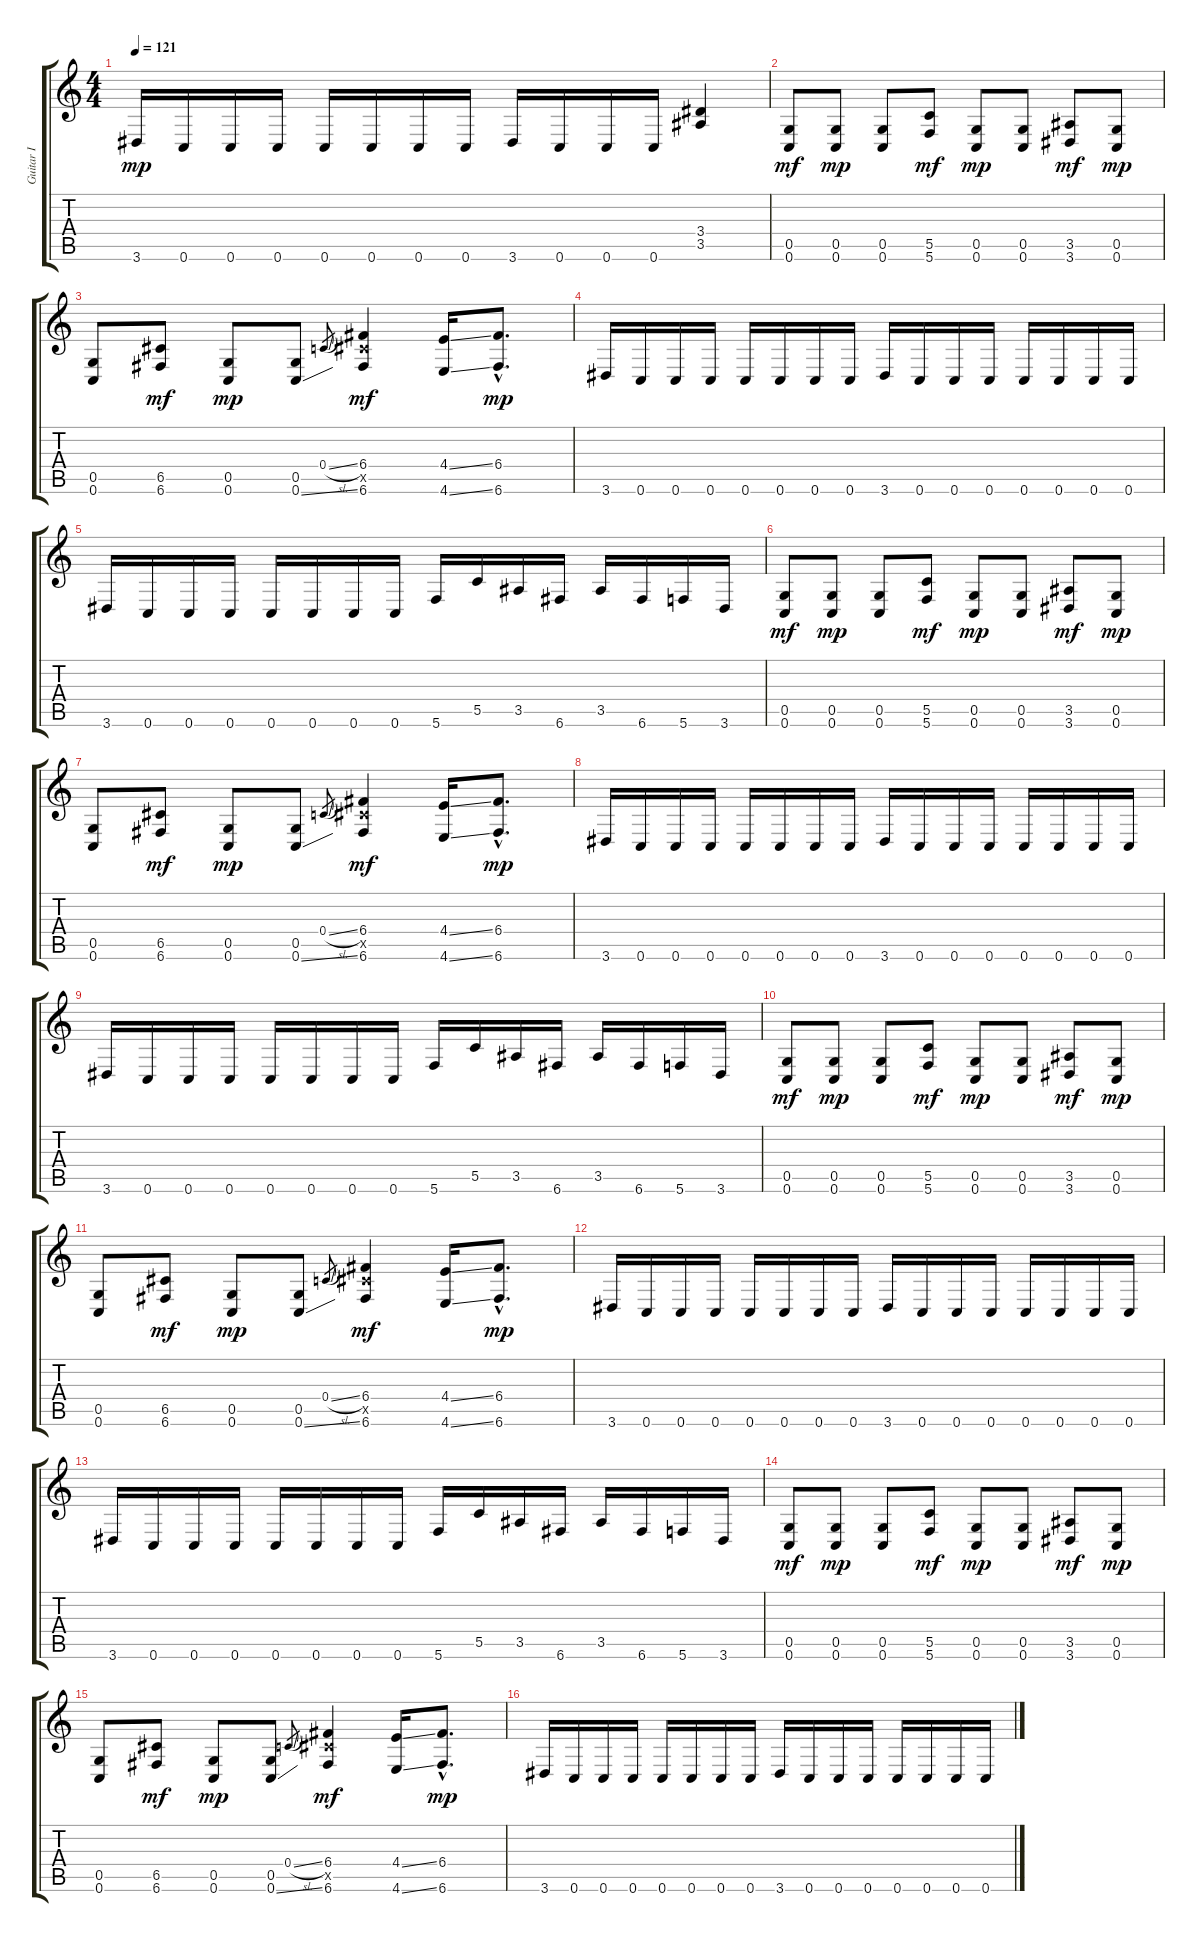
\track ("Guitar I" "Guitar I") {instrument distortionguitar}
\staff {score tabs}
\tuning (D4 A3 F3 C3 G2 C2) {hide}
\ts (4 4)
\tempo 121
\clef g2
\ks c
3.6.16{dy mp} 0.6.16 0.6.16 0.6.16 0.6.16 0.6.16 0.6.16 0.6.16 3.6.16 0.6.16 0.6.16 0.6.16 (3.4 3.5).4 |
(0.5 0.6).8{dy mf} (0.5 0.6).8{dy mp} (0.5 0.6).8 (5.5 5.6).8{dy mf} (0.5 0.6).8{dy mp} (0.5 0.6).8 (3.5 3.6).8{dy mf} (0.5 0.6).8{dy mp} |
(0.5 0.6).8 (6.5 6.6).8{dy mf} (0.5 0.6).8{dy mp} (0.5 0.6{ss}).8 0.4{sl}.8{gr} (6.4 6.5{x} 6.6).4{dy mf} (4.4{ss} 4.6{ss}).16 (6.4{hac} 6.6{hac}).8{d dy mp} |
3.6.16 0.6.16 0.6.16 0.6.16 0.6.16 0.6.16 0.6.16 0.6.16 3.6.16 0.6.16 0.6.16 0.6.16 0.6.16 0.6.16 0.6.16 0.6.16 |
3.6.16 0.6.16 0.6.16 0.6.16 0.6.16 0.6.16 0.6.16 0.6.16 5.6.16 5.5.16 3.5.16 6.6.16 3.5.16 6.6.16 5.6.16 3.6.16 |
(0.5 0.6).8{dy mf} (0.5 0.6).8{dy mp} (0.5 0.6).8 (5.5 5.6).8{dy mf} (0.5 0.6).8{dy mp} (0.5 0.6).8 (3.5 3.6).8{dy mf} (0.5 0.6).8{dy mp} |
(0.5 0.6).8 (6.5 6.6).8{dy mf} (0.5 0.6).8{dy mp} (0.5 0.6{ss}).8 0.4{sl}.8{gr} (6.4 6.5{x} 6.6).4{dy mf} (4.4{ss} 4.6{ss}).16 (6.4{hac} 6.6{hac}).8{d dy mp} |
3.6.16 0.6.16 0.6.16 0.6.16 0.6.16 0.6.16 0.6.16 0.6.16 3.6.16 0.6.16 0.6.16 0.6.16 0.6.16 0.6.16 0.6.16 0.6.16 |
3.6.16 0.6.16 0.6.16 0.6.16 0.6.16 0.6.16 0.6.16 0.6.16 5.6.16 5.5.16 3.5.16 6.6.16 3.5.16 6.6.16 5.6.16 3.6.16 |
(0.5 0.6).8{dy mf} (0.5 0.6).8{dy mp} (0.5 0.6).8 (5.5 5.6).8{dy mf} (0.5 0.6).8{dy mp} (0.5 0.6).8 (3.5 3.6).8{dy mf} (0.5 0.6).8{dy mp} |
(0.5 0.6).8 (6.5 6.6).8{dy mf} (0.5 0.6).8{dy mp} (0.5 0.6{ss}).8 0.4{sl}.8{gr} (6.4 6.5{x} 6.6).4{dy mf} (4.4{ss} 4.6{ss}).16 (6.4{hac} 6.6{hac}).8{d dy mp} |
3.6.16 0.6.16 0.6.16 0.6.16 0.6.16 0.6.16 0.6.16 0.6.16 3.6.16 0.6.16 0.6.16 0.6.16 0.6.16 0.6.16 0.6.16 0.6.16 |
3.6.16 0.6.16 0.6.16 0.6.16 0.6.16 0.6.16 0.6.16 0.6.16 5.6.16 5.5.16 3.5.16 6.6.16 3.5.16 6.6.16 5.6.16 3.6.16 |
(0.5 0.6).8{dy mf} (0.5 0.6).8{dy mp} (0.5 0.6).8 (5.5 5.6).8{dy mf} (0.5 0.6).8{dy mp} (0.5 0.6).8 (3.5 3.6).8{dy mf} (0.5 0.6).8{dy mp} |
(0.5 0.6).8 (6.5 6.6).8{dy mf} (0.5 0.6).8{dy mp} (0.5 0.6{ss}).8 0.4{sl}.8{gr} (6.4 6.5{x} 6.6).4{dy mf} (4.4{ss} 4.6{ss}).16 (6.4{hac} 6.6{hac}).8{d dy mp} |
3.6.16 0.6.16 0.6.16 0.6.16 0.6.16 0.6.16 0.6.16 0.6.16 3.6.16 0.6.16 0.6.16 0.6.16 0.6.16 0.6.16 0.6.16 0.6.16
